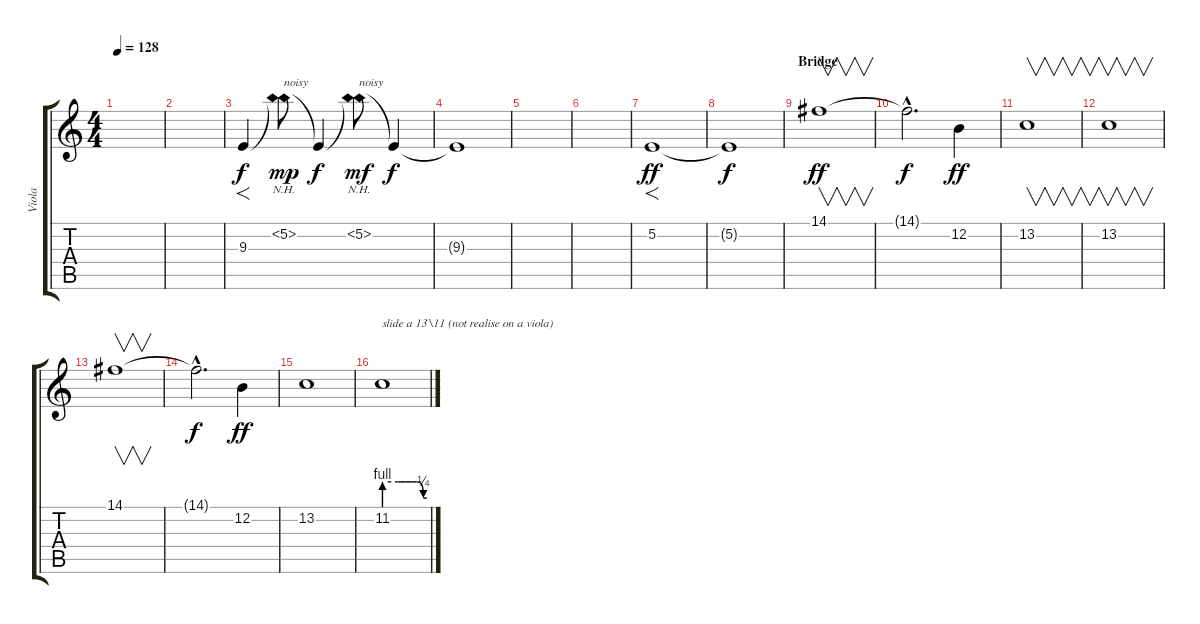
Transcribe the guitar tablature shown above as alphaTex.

\track ("Viola" "Viola") {instrument viola}
\staff {score tabs}
\tuning (E4 B3 G3 D3 A2 E2) {hide}
\ts (4 4)
\tempo 128
\clef g2
\ks c
|
|
9.3.4{f} (5.2{nh} 9.3{nh t}).8{txt "noisy" dy mp} 9.3{t}.4{dy f} (5.2{nh} 9.3{nh t}).8{txt "noisy" dy mf} 9.3{t}.4{dy f} |
9.3{t}.1 |
|
|
5.2.1{f dy ff} |
5.2{t}.1{dy f} |
\section ("" "Bridge")
14.1.1{v dy ff} |
14.1{hac t}.2{d dy f} 12.2.4{dy ff} |
13.2.1{v} |
13.2.1{v} |
14.1.1{v} |
14.1{hac t}.2{d dy f} 12.2.4{dy ff} |
13.2.1 |
11.2{be (custom 0 4 20 4 30 4 35 4 40 4 45 4 55 1 60 1)}.1{txt "slide a 13\\11 (not realise on a viola)"}
